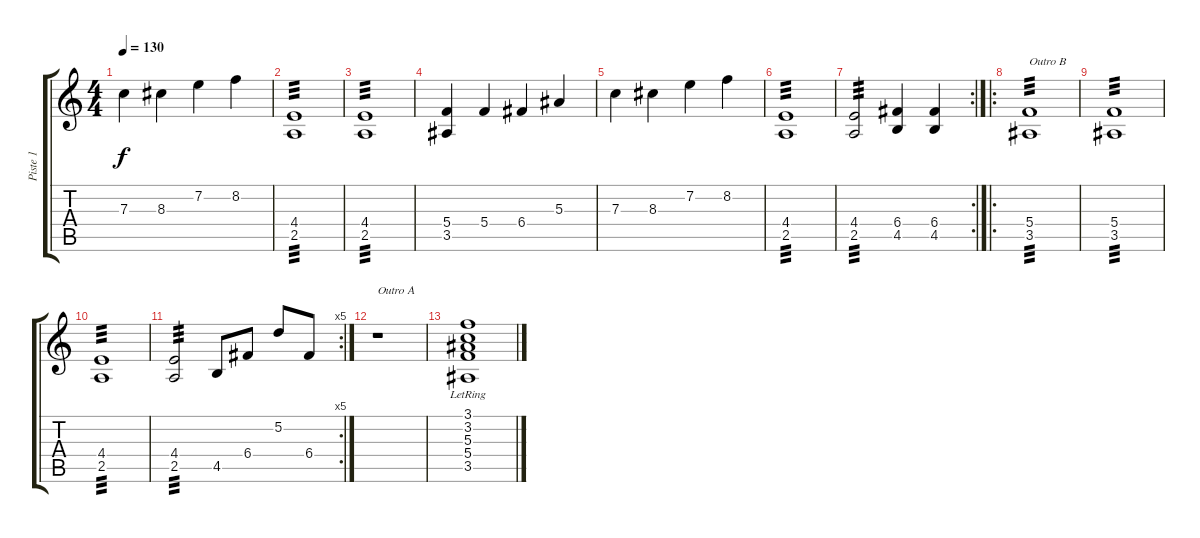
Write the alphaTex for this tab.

\track ("Piste 1" "Piste 1") {instrument distortionguitar}
\staff {score tabs}
\tuning (D4 A3 F3 C3 G2 D2) {hide}
\ts (4 4)
\tempo 130
\clef g2
\ks c
7.3.4{dy f} 8.3.4 7.2.4 8.2.4 |
(4.4 2.5).1{tp 3} |
(4.4 2.5).1{tp 3} |
(5.4 3.5).4 5.4.4 6.4.4 5.3.4 |
7.3.4 8.3.4 7.2.4 8.2.4 |
(4.4 2.5).1{tp 3} |
\rc 2
(4.4 2.5).2{tp 3} (6.4 4.5).4 (6.4 4.5).4 |
\ro
(5.4 3.5).1{txt "Outro B" tp 3} |
(5.4 3.5).1{tp 3} |
(4.4 2.5).1{tp 3} |
\rc 5
(4.4 2.5).2{tp 3} 4.5.8 6.4.8 5.2.8 6.4.8 |
r.1{txt "Outro A"} |
(3.1 3.2 5.3 5.4 3.5{lr}).1
